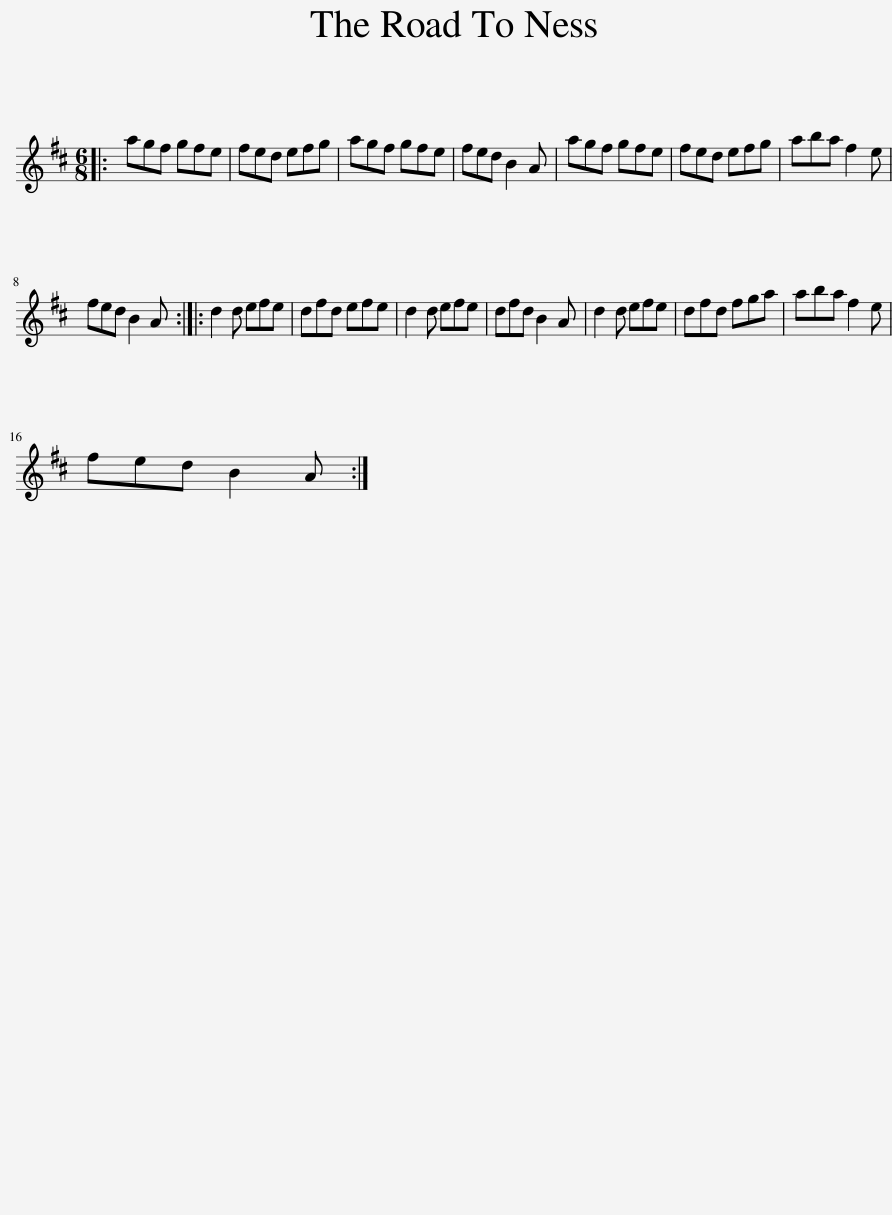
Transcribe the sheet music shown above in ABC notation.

X:1
L:1/8
M:6/8
I:linebreak $
K:D
V:1 treble
V:1
|: agf gfe | fed efg | agf gfe | fed B2 A | agf gfe | %5
 fed efg | aba f2 e |$ fed B2 A :: d2 d efe | dfd efe | %10
 d2 d efe | dfd B2 A | d2 d efe | dfd fga | aba f2 e |$ %15
 fed B2 A :| %16
